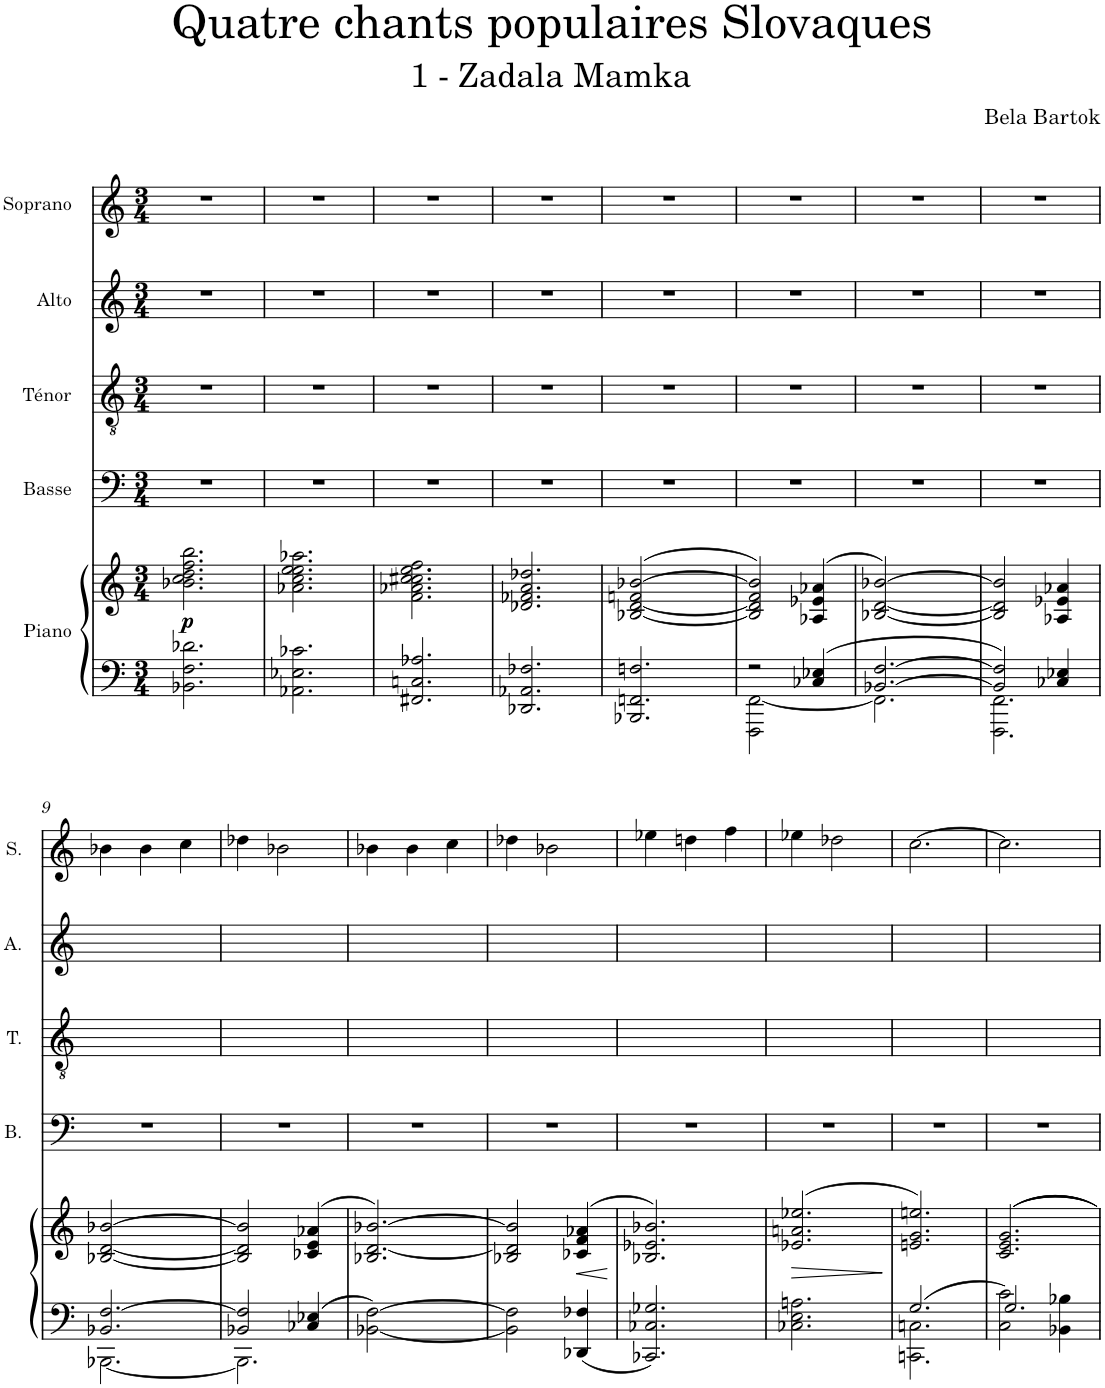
**kern	**kern	**dynam	**kern	**kern	**kern	**kern
*part5	*part5	*part5	*part4	*part3	*part2	*part1
*staff6	*staff5	*staff5/6	*staff4	*staff3	*staff2	*staff1
*I"Piano	*	*	*I"Basse	*I"Ténor	*I"Alto	*I"Soprano
*I'Pno	*	*	*I'B.	*I'T.	*I'A.	*I'S.
*clefF4	*clefG2	*	*clefF4	*clefGv2	*clefG2	*clefG2
*k[]	*k[]	*	*k[]	*k[]	*k[]	*k[]
*M3/4	*M3/4	*	*M3/4	*M3/4	*M3/4	*M3/4
=1	=1	=1	=1	=1	=1	=1
!	!	!LO:DY:b	!	!	!	!
!	!	!LO:DY:n=1:b	!	!	!	!
2.BB-X\ 2.F\ 2.d-X\	2.b-X\ 2.cc\ 2.dd\ 2.ff\ 2.bb\	p p	2.r	2.r	2.r	2.r
=2	=2	=2	=2	=2	=2	=2
2.AA-X\ 2.E-X\ 2.c-X\	2.a-X\ 2.cc\ 2.ee\ 2.ee\ 2.aa-X\	.	2.r	2.r	2.r	2.r
=3	=3	=3	=3	=3	=3	=3
2.FF#X/ 2.Cn/ 2.A-X/	2.f\ 2.a-X\ 2.cc#X\ 2.cc#\ 2.ee\ 2.ff\	.	2.r	2.r	2.r	2.r
=4	=4	=4	=4	=4	=4	=4
2.DD-X/ 2.AA-X/ 2.F-X/	2.d-X/ 2.f-X/ 2.a/ 2.dd-X/	.	2.r	2.r	2.r	2.r
=5	=5	=5	=5	=5	=5	=5
2.BBB-X/ 2.FFn/ 2.Fn/	(>[<2B-X/ [<2d/ 2fn/ [>2b-X/	.	2.r	2.r	2.r	2.r
.	4ryy	.	.	.	.	.
=6	=6	=6	=6	=6	=6	=6
*^	*	*	*	*	*	*
2r	2FFF\ [<2FF\	2B-/] 2d/] 2f/ 2b-/])	.	2.r	2.r	2.r	2.r
4C-X/ 4E-X/	4ryy	(>4A-X/ 4e-X/ 4a-X/	.	.	.	.	.
=7	=7	=7	=7	=7	=7	=7	=7
[>2.BB-X/ [>2.F/	2.FF\]	[<2B-X/ [<2d/ [>2b-X/)	.	2.r	2.r	2.r	2.r
.	.	4ryy	.	.	.	.	.
=8	=8	=8	=8	=8	=8	=8	=8
2BB-/] 2F/]	2.FFF\ 2.FF\	2B-/] 2d/] 2b-/]	.	2.r	2.r	2.r	2.r
4C-X/ 4E-X/	.	4A-X/ 4e-X/ 4a-X/	.	.	.	.	.
!!LO:LB:g=z
=9	=9	=9	=9	=9	=9	=9	=9
2.BB-X/ [>2.F/	[<2.BBB-X\	[<2B-X/ [<2d/ [>2b-X/	.	2.r	2.ryy	2.ryy	4b-X\
.	.	.	.	.	.	.	4b-\
.	.	4ryy	.	.	.	.	4cc\
=10	=10	=10	=10	=10	=10	=10	=10
2BB-X/ 2F/]	2.BBB-\]	2B-/] 2d/] 2b-/]	.	2.r	2.ryy	2.ryy	4dd-X\
.	.	.	.	.	.	.	2b-X\
4C-X/ 4E-X/	.	(>4c-X/ 4e/ 4a-X/	.	.	.	.	.
*v	*v	*	*	*	*	*	*
=11	=11	=11	=11	=11	=11	=11
[<2BB-X\ [>2F\	2.B-X/ [<2.d/ [>2.b-X/)	.	2.r	2.ryy	2.ryy	4b-X\
.	.	.	.	.	.	4b-\
4ryy	.	.	.	.	.	4cc\
=12	=12	=12	=12	=12	=12	=12
2BB-\] 2F\]	2B-X/ 2d/] 2b-/]	.	2.r	2.ryy	2.ryy	4dd-X\
.	.	.	.	.	.	2b-X\
!	!	!LO:HP:b	!	!	!	!
4DD-X/ 4F-X/	(>4c-X/ 4f/ 4a-X/	<	.	.	.	.
=13	=13	=13	=13	=13	=13	=13
2.CC-X/ 2.C-X/ 2.G-X/	2.B-X/ 2.e-X/ 2.b-X/)	.	2.r	2.ryy	2.ryy	4ee-X\
.	.	.	.	.	.	4ddn\
.	.	.	.	.	.	4ff\
=14	=14	=14	=14	=14	=14	=14
2.C-X\ 2.E\ 2.An\	(>2.e-X/ 2.an/ 2.ee-X/	.	2.r	2.ryy	2.ryy	4ee-X\
.	.	.	.	.	.	2dd-X\
.	.	[	.	.	.	.
=15	=15	=15	=15	=15	=15	=15
*^	*	*	*	*	*	*
2.G/	2.CCn\ 2.Cn\	2.en/ 2.g/ 2.een/)	.	2.r	2.ryy	2.ryy	[>2.cc\
=16	=16	=16	=16	=16	=16	=16	=16
2.G/	2C\ 2c\	2.c/ 2.e/ 2.g/	.	2.r	2.ryy	2.ryy	2.cc\]
.	4BB-X\ 4B-X\	.	.	.	.	.	.
*v	*v	*	*	*	*	*	*
=	=	=	=	=	=	=
*-	*-	*-	*-	*-	*-	*-
